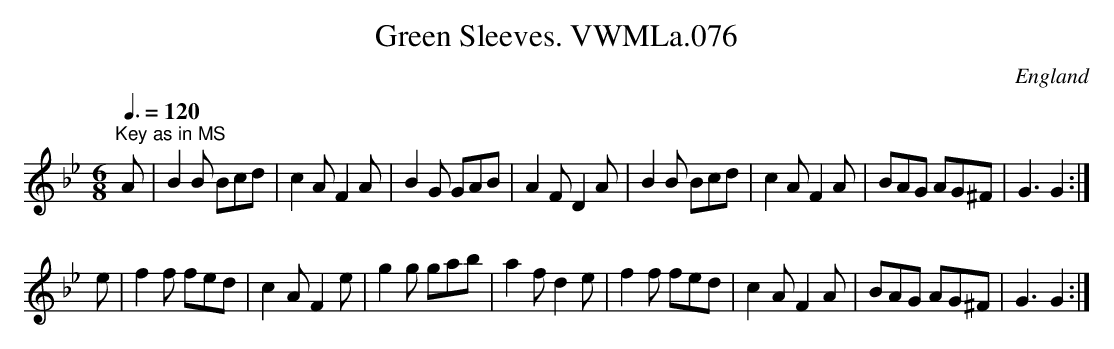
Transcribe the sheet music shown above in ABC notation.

X:1
T:Green Sleeves. VWMLa.076
O:England
M:6/8
L:1/8
Q:3/8=120
K:Bb major
"^Key as in MS"\
A|B2B Bcd|c2A F2A|B2G GAB|A2F D2A|\
B2B Bcd|c2A F2A|BAG AG^F|G3 G2:|
e|f2f fed|c2A F2e|g2g gab|a2f d2e|\
f2f fed|c2A F2A|BAG AG^F|G3 G2:|
